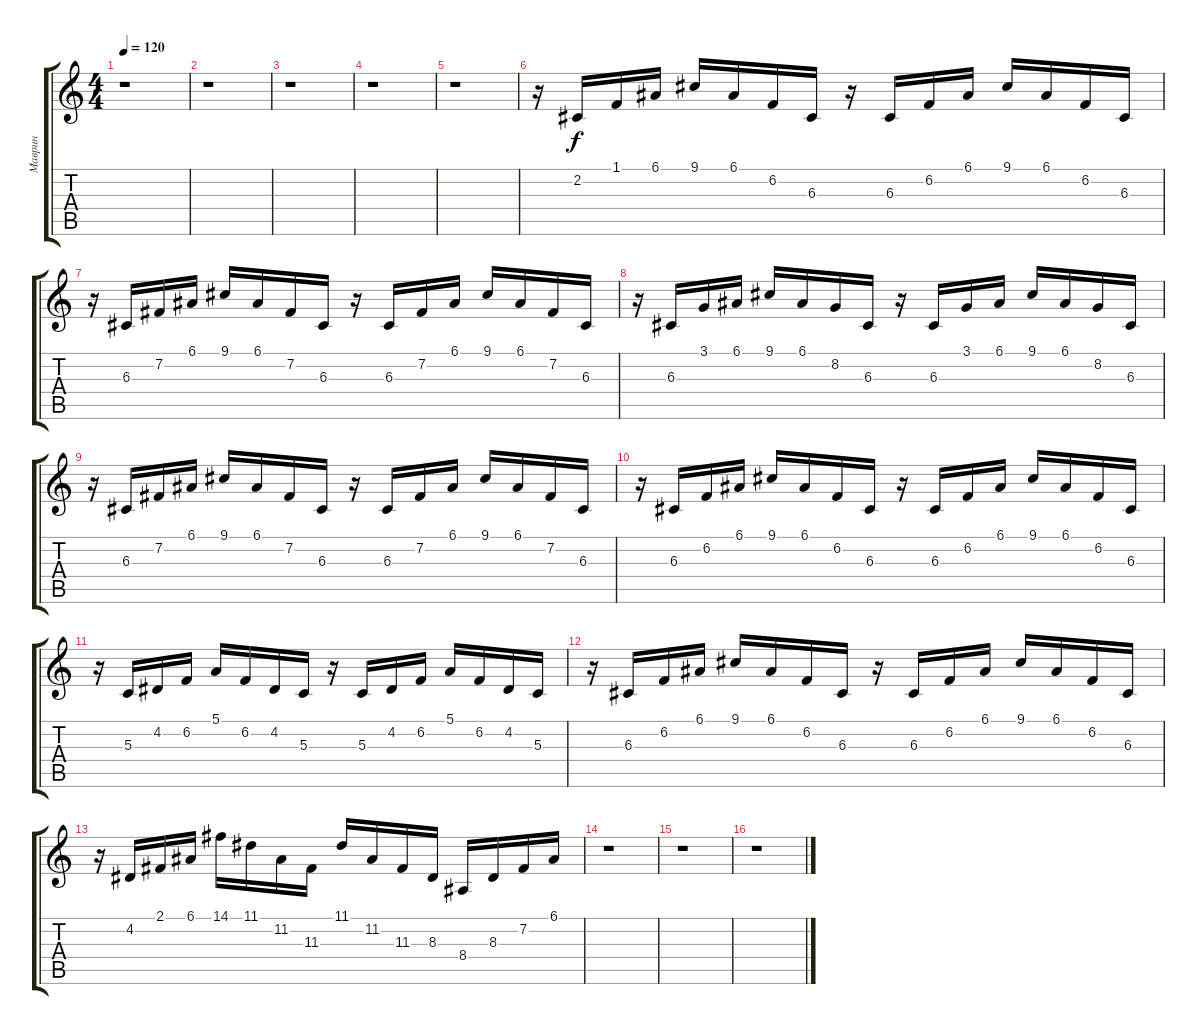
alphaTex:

\track ("Маврин" "Маврин") {instrument lead1square}
\staff {score tabs}
\tuning (E4 B3 G3 D3 A2 E2) {hide}
\ts (4 4)
\tempo 120
\clef g2
\ks c
r.1{dy f} |
r.1 |
r.1 |
r.1 |
r.1 |
r.16 2.2.16 1.1.16 6.1.16 9.1.16 6.1.16 6.2.16 6.3.16 r.16 6.3.16 6.2.16 6.1.16 9.1.16 6.1.16 6.2.16 6.3.16 |
r.16 6.3.16 7.2.16 6.1.16 9.1.16 6.1.16 7.2.16 6.3.16 r.16 6.3.16 7.2.16 6.1.16 9.1.16 6.1.16 7.2.16 6.3.16 |
r.16 6.3.16 3.1.16 6.1.16 9.1.16 6.1.16 8.2.16 6.3.16 r.16 6.3.16 3.1.16 6.1.16 9.1.16 6.1.16 8.2.16 6.3.16 |
r.16 6.3.16 7.2.16 6.1.16 9.1.16 6.1.16 7.2.16 6.3.16 r.16 6.3.16 7.2.16 6.1.16 9.1.16 6.1.16 7.2.16 6.3.16 |
r.16 6.3.16 6.2.16 6.1.16 9.1.16 6.1.16 6.2.16 6.3.16 r.16 6.3.16 6.2.16 6.1.16 9.1.16 6.1.16 6.2.16 6.3.16 |
r.16 5.3.16 4.2.16 6.2.16 5.1.16 6.2.16 4.2.16 5.3.16 r.16 5.3.16 4.2.16 6.2.16 5.1.16 6.2.16 4.2.16 5.3.16 |
r.16 6.3.16 6.2.16 6.1.16 9.1.16 6.1.16 6.2.16 6.3.16 r.16 6.3.16 6.2.16 6.1.16 9.1.16 6.1.16 6.2.16 6.3.16 |
r.16 4.2.16 2.1.16 6.1.16 14.1.16 11.1.16 11.2.16 11.3.16 11.1.16 11.2.16 11.3.16 8.3.16 8.4.16 8.3.16 7.2.16 6.1.16 |
r.1 |
r.1 |
r.1
